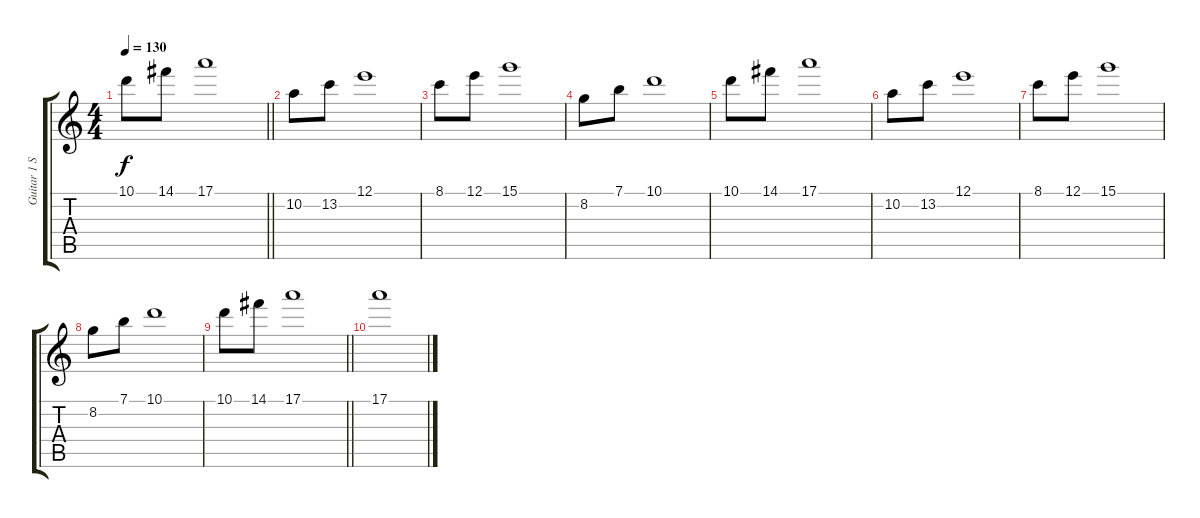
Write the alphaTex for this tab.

\track ("Guitar 1 Solo's" "Guitar 1 S") {instrument overdrivenguitar}
\staff {score tabs}
\tuning (E4 B3 G3 D3 A2 E2) {hide}
\ts (4 4)
\tempo 130
\clef g2
\barLineRight lightlight
\ks c
10.1.8{dy f} 14.1.8 17.1.1 |
10.2.8 13.2.8 12.1.1 |
8.1.8 12.1.8 15.1.1 |
8.2.8 7.1.8 10.1.1 |
10.1.8 14.1.8 17.1.1 |
10.2.8 13.2.8 12.1.1 |
8.1.8 12.1.8 15.1.1 |
8.2.8 7.1.8 10.1.1 |
\barLineRight lightlight
10.1.8 14.1.8 17.1.1 |
17.1.1
